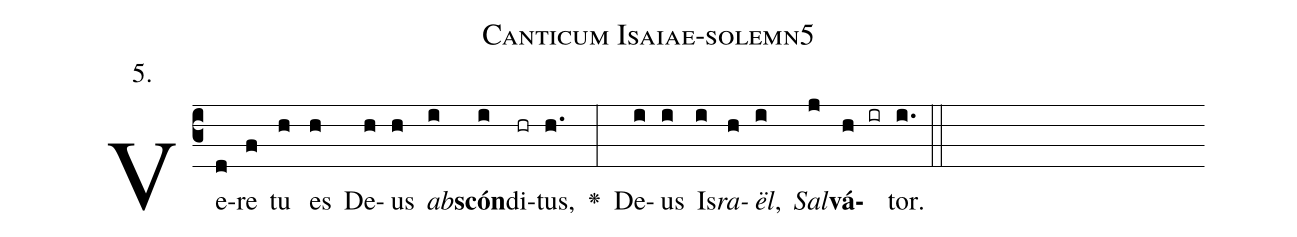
name: Canticum Isaiae-solemn5;
annotation: 5.;
%%
(c3)Ve(d)re(f) tu(h) es(h) De(h)us(h) <i>ab</i>(i)<b>scón</b>(i)di(hr)tus,(h.) <v>\greheightstar</v>(:) De(i)us(i) Is(i)<i>ra</i>(h)<i>ël</i>,(i) <i>Sal</i>(j)<b>vá</b>(h ir)tor.(i.) (::)


%E(i) u(h) o(i) u(j) a(h) e.(i.) (::)
